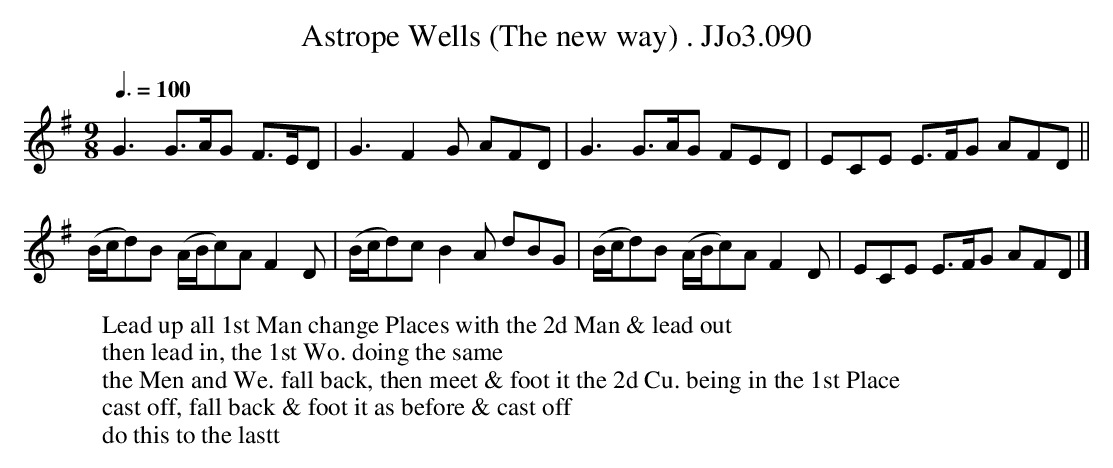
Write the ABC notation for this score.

X:1
T:Astrope Wells (The new way) . JJo3.090
M:9/8
L:1/8
K:C
Q:3/8=100
K:G
G3 G>AG F>ED | G3 F2 G AFD | G3 G>AG FED | ECE E>FG AFD ||
(B/c/d)B (A/B/c)A F2D | (B/c/d)c B2A dBG | (B/c/d)B (A/B/c)A F2D | ECE E>FG AFD |]
W:Lead up all 1st Man change Places with the 2d Man & lead out
W:then lead in, the 1st Wo. doing the same
W:the Men and We. fall back, then meet & foot it the 2d Cu. being in the 1st Place
W:cast off, fall back & foot it as before & cast off
W:do this to the lastt
